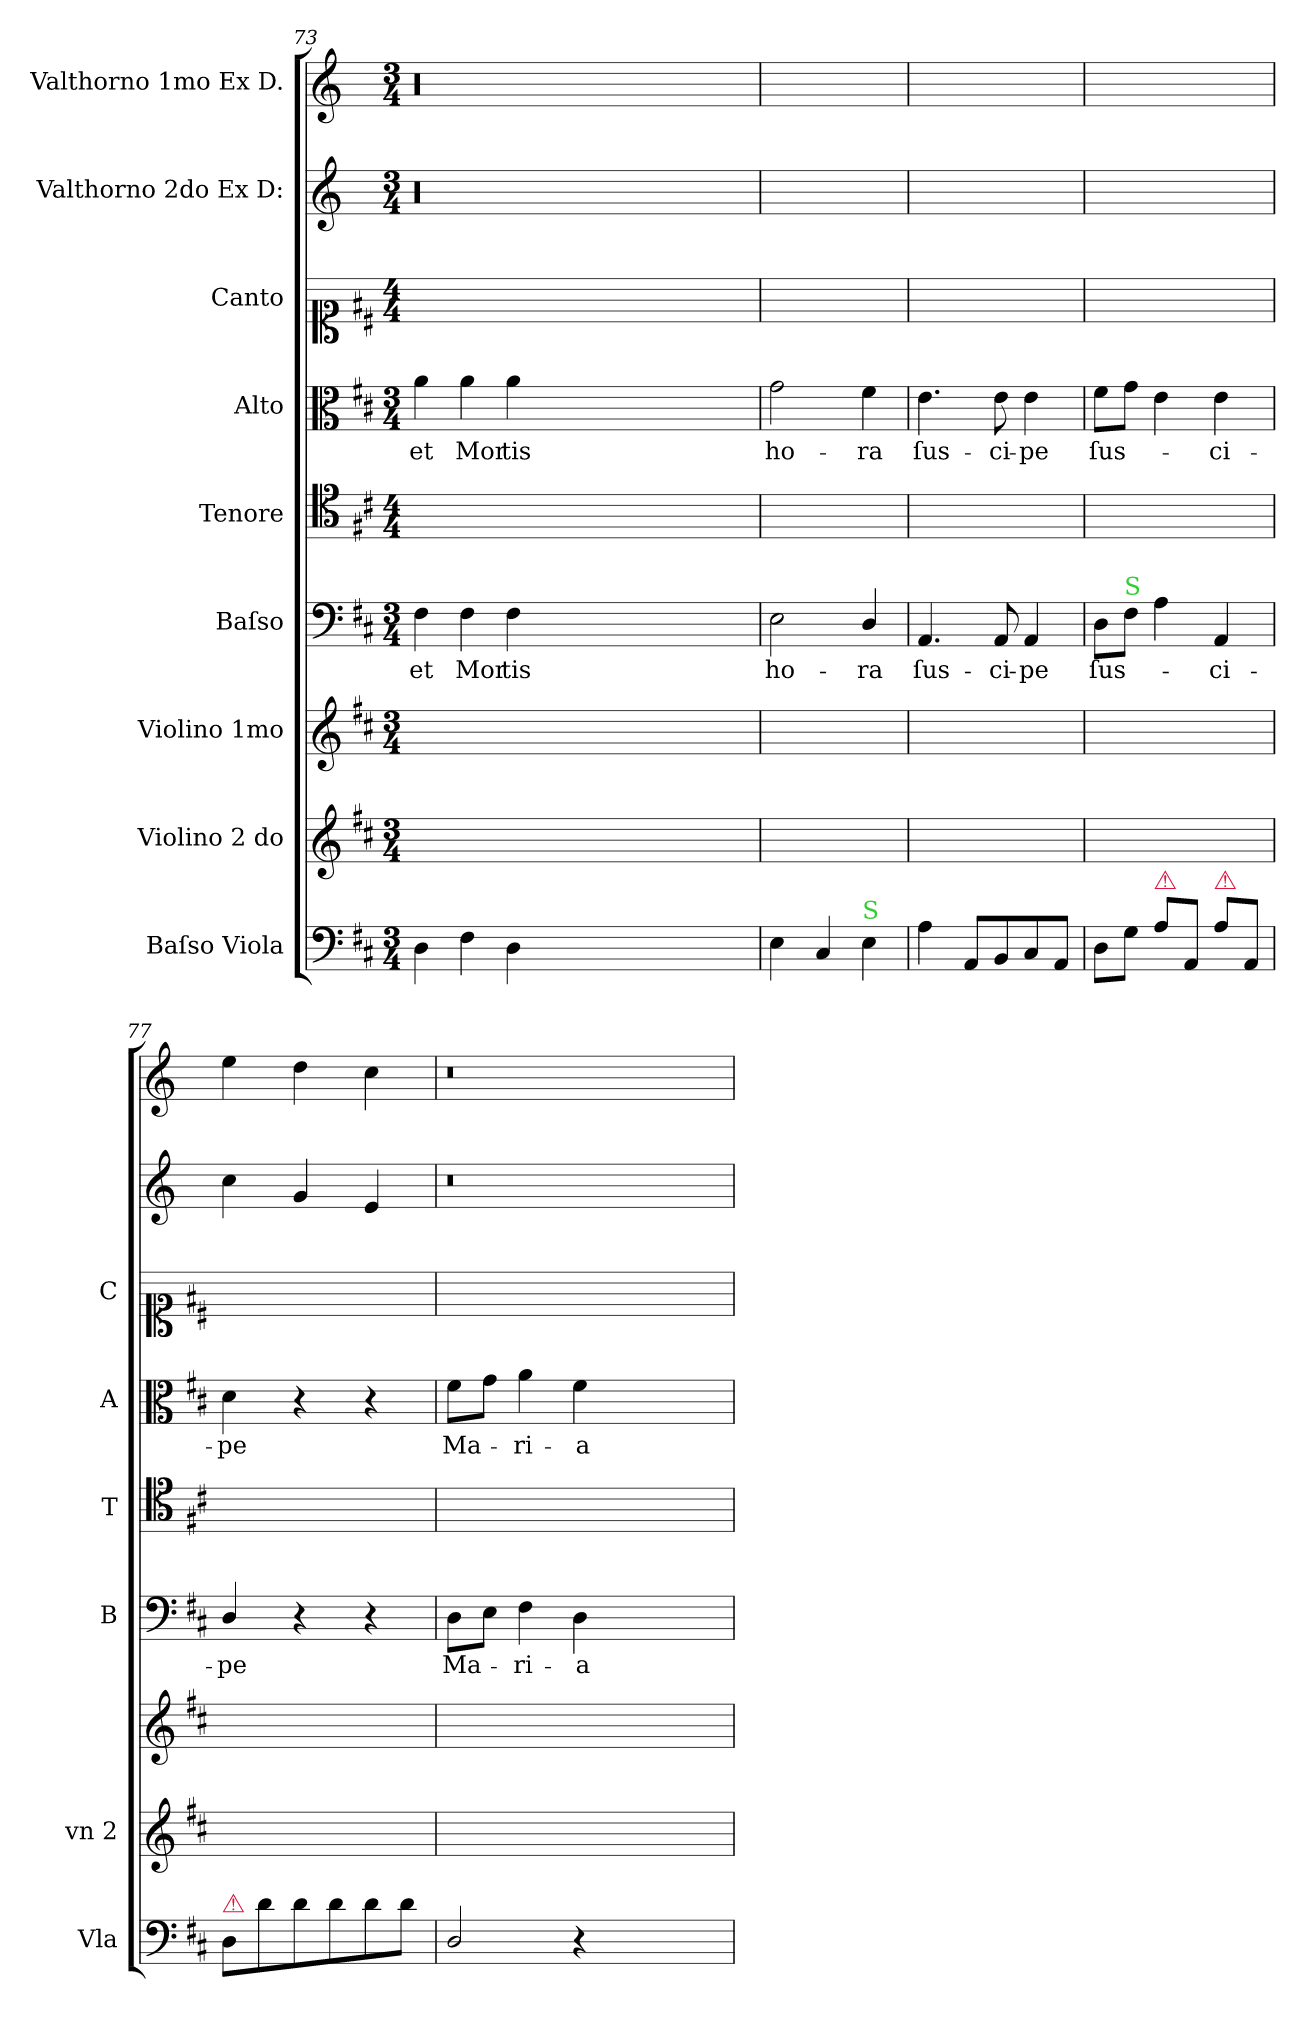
**kern	**kern	**kern	**kern	**text	**kern	**kern	**text	**kern	**kern	**kern
*part9	*part8	*part7	*part6	*part6	*part5	*part4	*part4	*part3	*part2	*part1
*staff9	*staff8	*staff7	*staff6	*staff6	*staff5	*staff4	*staff4	*staff3	*staff2	*staff1
*I"Baſso Viola	*I"Violino 2 do	*I"Violino 1mo	*I"Baſso	*	*I"Tenore	*I"Alto	*	*I"Canto	*I"Valthorno 2do Ex D:	*I"Valthorno 1mo Ex D.
*I'Vla	*I'vn 2	*	*I'B	*	*I'T	*I'A	*	*I'C	*	*
*clefF4	*clefG2	*clefG2	*clefF4	*	*clefC4	*clefC3	*	*clefC1	*clefG2	*clefG2
*	*	*	*	*	*	*	*	*	*ITrd6c10	*ITrd6c10
*k[f#c#]	*k[f#c#]	*k[f#c#]	*k[f#c#]	*	*k[f#c#]	*k[f#c#]	*	*k[f#c#]	*k[f#c#]	*k[f#c#]
*M3/4	*M3/4	*M3/4	*M3/4	*	*M4/4	*M3/4	*	*M4/4	*M3/4	*M3/4
=73	=73	=73	=73	=73	=73	=73	=73	=73	=73	=73
!	!	!	!	!	!	!	!	!	!LO:N:vis=00	!LO:N:vis=00
4D\	2.ryy	2.ryy	4F#\	et	2.ryy	4a\	et	2.ryy	0.r	0.r
4F#\	.	.	4F#\	Mor-	.	4a\	Mor-	.	.	.
4D\	.	.	4F#\	-tis	.	4a\	-tis	.	.	.
0ryy	0ryy	0ryy	0ryy	.	0ryy	0ryy	.	0ryy	.	.
4ryy	4ryy	4ryy	4ryy	.	4ryy	4ryy	.	4ryy	.	.
=74	=74	=74	=74	=74	=74	=74	=74	=74	=74	=74
4E\	2.ryy	2.ryy	2E\	ho-	2.ryy	2g\	ho-	2.ryy	2.ryy	2.ryy
4C#/	.	.	.	.	.	.	.	.	.	.
!LO:TX:a:color=limegreen:t=S	!	!	!	!	!	!	!	!	!	!
4E\	.	.	4D/	-ra	.	4f#\	-ra	.	.	.
=75	=75	=75	=75	=75	=75	=75	=75	=75	=75	=75
4A\	2.ryy	2.ryy	4.AA/	ſus-	2.ryy	4.e\	ſus-	2.ryy	2.ryy	2.ryy
8AA/L	.	.	.	.	.	.	.	.	.	.
8BB/	.	.	8AA/	-ci-	.	8e\	-ci-	.	.	.
8C#/	.	.	4AA/	-pe	.	4e\	-pe	.	.	.
8AA/J	.	.	.	.	.	.	.	.	.	.
=76	=76	=76	=76	=76	=76	=76	=76	=76	=76	=76
8D\L	2.ryy	2.ryy	8D\L	ſus-	2.ryy	8f#\L	ſus-	2.ryy	2.ryy	2.ryy
!	!	!	!LO:TX:a:color=limegreen:t=S	!	!	!	!	!	!	!
8G\J	.	.	8F#\J	.	.	8g\J	.	.	.	.
!LO:TX:a:color=crimson:t=⚠	!	!	!	!	!	!	!	!	!	!
8A\L	.	.	4A\	.	.	4e\	.	.	.	.
8AA/J	.	.	.	.	.	.	.	.	.	.
!LO:TX:a:color=crimson:t=⚠	!	!	!	!	!	!	!	!	!	!
8A\L	.	.	4AA/	-ci-	.	4e\	-ci-	.	.	.
8AA/J	.	.	.	.	.	.	.	.	.	.
=77	=77	=77	=77	=77	=77	=77	=77	=77	=77	=77
!LO:TX:a:color=crimson:t=⚠	!	!	!	!	!	!	!	!	!	!
8D/L	2.ryy	2.ryy	4D/	-pe	2.ryy	4d\	-pe	2.ryy	4d\	4f#\
8d\	.	.	.	.	.	.	.	.	.	.
8d\	.	.	4r	.	.	4r	.	.	4A/	4e\
8d\	.	.	.	.	.	.	.	.	.	.
8d\	.	.	4r	.	.	4r	.	.	4F#/	4d\
8d\J	.	.	.	.	.	.	.	.	.	.
=78	=78	=78	=78	=78	=78	=78	=78	=78	=78	=78
!	!	!	!	!	!	!	!	!	!LO:N:vis=0	!LO:N:vis=0
2D/	2.ryy	2.ryy	8D\L	Ma-	2.ryy	8f#\L	Ma-	2.ryy	1.r	1.r
.	.	.	8E\J	.	.	8g\J	.	.	.	.
.	.	.	4F#\	-ri-	.	4a\	-ri-	.	.	.
4r	.	.	4D\	-a	.	4f#\	-a	.	.	.
2.ryy	2.ryy	2.ryy	2.ryy	.	2.ryy	2.ryy	.	2.ryy	.	.
=	=	=	=	=	=	=	=	=	=	=
*-	*-	*-	*-	*-	*-	*-	*-	*-	*-	*-
